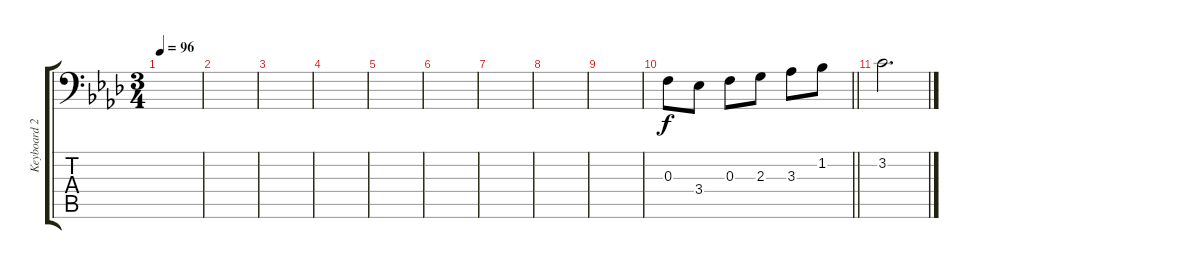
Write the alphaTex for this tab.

\track ("Keyboard 2" "Keyboard 2") {instrument flute}
\staff {score tabs}
\tuning (D4 A3 F3 C3 G2 C1) {hide}
\ts (3 4)
\tempo 96
\clef f4
\ks fminor
|
|
|
|
|
|
|
|
|
\barLineRight lightlight
0.3.8 3.4.8 0.3.8 2.3.8 3.3.8 1.2.8 |
3.2.2{d}
